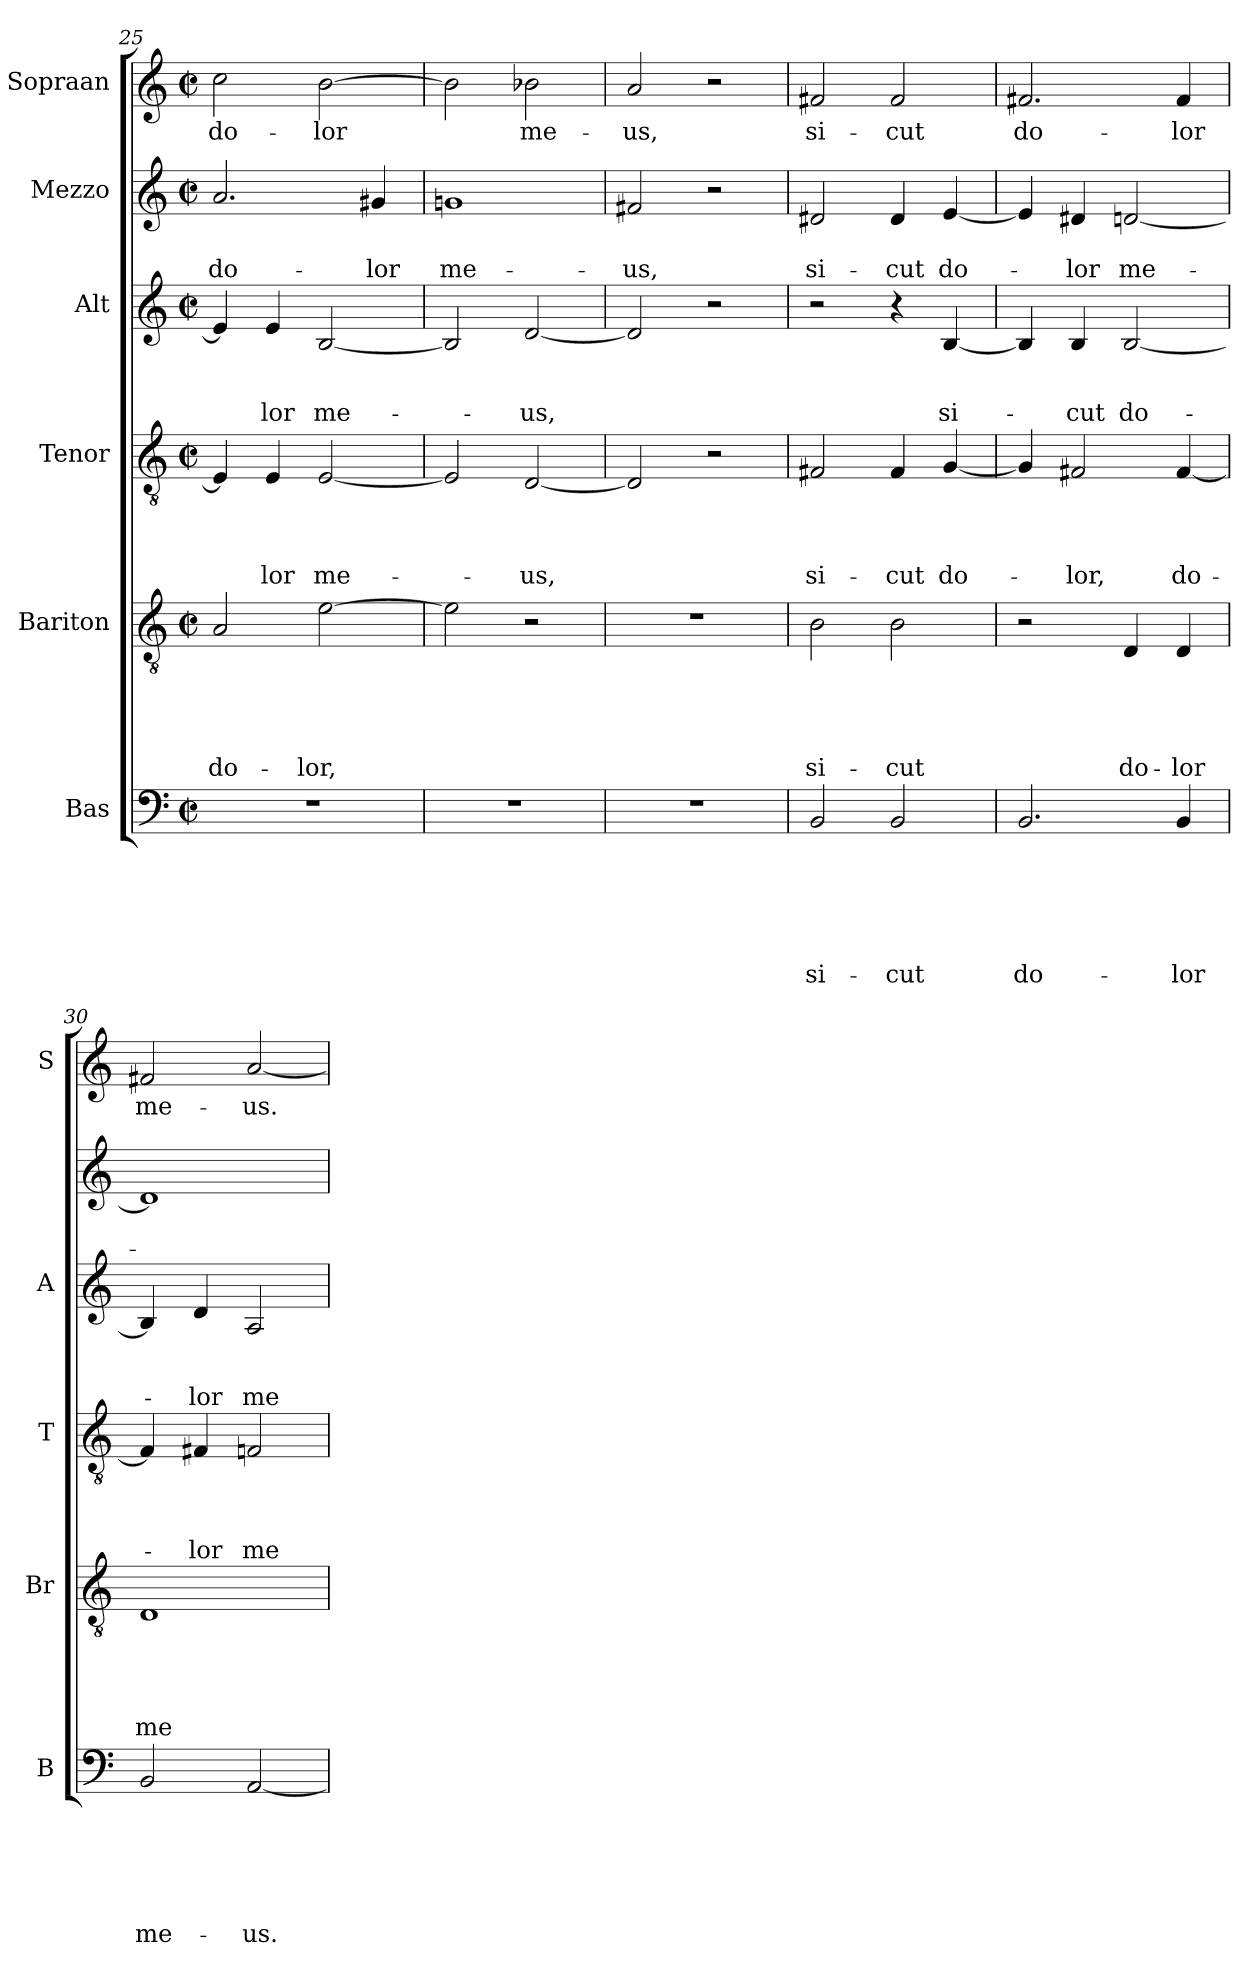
**kern	**text	**text	**text	**text	**text	**text	**kern	**text	**text	**text	**text	**text	**kern	**text	**text	**text	**text	**kern	**text	**text	**text	**kern	**text	**text	**kern	**text
*part6	*part6	*part6	*part6	*part6	*part6	*part6	*part5	*part5	*part5	*part5	*part5	*part5	*part4	*part4	*part4	*part4	*part4	*part3	*part3	*part3	*part3	*part2	*part2	*part2	*part1	*part1
*staff6	*staff6	*staff6	*staff6	*staff6	*staff6	*staff6	*staff5	*staff5	*staff5	*staff5	*staff5	*staff5	*staff4	*staff4	*staff4	*staff4	*staff4	*staff3	*staff3	*staff3	*staff3	*staff2	*staff2	*staff2	*staff1	*staff1
*I"Bas	*	*	*	*	*	*	*I"Bariton	*	*	*	*	*	*I"Tenor	*	*	*	*	*I"Alt	*	*	*	*I"Mezzo	*	*	*I"Sopraan	*
*I'B	*	*	*	*	*	*	*I'Br	*	*	*	*	*	*I'T	*	*	*	*	*I'A	*	*	*	*	*	*	*I'S	*
*clefF4	*	*	*	*	*	*	*clefGv2	*	*	*	*	*	*clefGv2	*	*	*	*	*clefG2	*	*	*	*clefG2	*	*	*clefG2	*
*k[]	*	*	*	*	*	*	*k[]	*	*	*	*	*	*k[]	*	*	*	*	*k[]	*	*	*	*k[]	*	*	*k[]	*
*C:	*	*	*	*	*	*	*C:	*	*	*	*	*	*C:	*	*	*	*	*C:	*	*	*	*C:	*	*	*C:	*
*M2/2	*	*	*	*	*	*	*M2/2	*	*	*	*	*	*M2/2	*	*	*	*	*M2/2	*	*	*	*M2/2	*	*	*M2/2	*
*met(c|)	*	*	*	*	*	*	*met(c|)	*	*	*	*	*	*met(c|)	*	*	*	*	*met(c|)	*	*	*	*met(c|)	*	*	*met(c|)	*
=25	=25	=25	=25	=25	=25	=25	=25	=25	=25	=25	=25	=25	=25	=25	=25	=25	=25	=25	=25	=25	=25	=25	=25	=25	=25	=25
!	!	!	!	!	!	!	!	!	!	!	!	!LO:LY:b	!	!	!	!	!	!	!	!	!	!	!	!LO:LY:b	!	!LO:LY:b
1r	.	.	.	.	.	.	2A/	.	.	.	.	do-	4E/]	.	.	.	.	4e/]	.	.	.	2.a/	.	do-	2cc\	do-
!	!	!	!	!	!	!	!	!	!	!	!	!	!	!	!	!	!LO:LY:b	!	!	!	!LO:LY:b	!	!	!	!	!
.	.	.	.	.	.	.	.	.	.	.	.	.	4E/	.	.	.	-lor	4e/	.	.	-lor	.	.	.	.	.
!	!	!	!	!	!	!	!	!	!	!	!	!LO:LY:b	!	!	!	!	!LO:LY:b	!	!	!	!LO:LY:b	!	!	!	!	!LO:LY:b
.	.	.	.	.	.	.	[2e\	.	.	.	.	-lor,	[2E/	.	.	.	me-	[2B/	.	.	me-	.	.	.	[2b\	-lor
!	!	!	!	!	!	!	!	!	!	!	!	!	!	!	!	!	!	!	!	!	!	!	!	!LO:LY:b	!	!
.	.	.	.	.	.	.	.	.	.	.	.	.	.	.	.	.	.	.	.	.	.	4g#X/	.	-lor	.	.
=26	=26	=26	=26	=26	=26	=26	=26	=26	=26	=26	=26	=26	=26	=26	=26	=26	=26	=26	=26	=26	=26	=26	=26	=26	=26	=26
!	!	!	!	!	!	!	!	!	!	!	!	!	!	!	!	!	!	!	!	!	!	!	!	!LO:LY:b	!	!
1r	.	.	.	.	.	.	2e\]	.	.	.	.	.	2E/]	.	.	.	.	2B/]	.	.	.	1gn	.	me-	2b\]	.
!	!	!	!	!	!	!	!	!	!	!	!	!	!	!	!	!	!LO:LY:b	!	!	!	!LO:LY:b	!	!	!	!	!LO:LY:b
.	.	.	.	.	.	.	2r	.	.	.	.	.	[2D/	.	.	.	-us,	[2d/	.	.	-us,	.	.	.	2b-X\	me-
=27	=27	=27	=27	=27	=27	=27	=27	=27	=27	=27	=27	=27	=27	=27	=27	=27	=27	=27	=27	=27	=27	=27	=27	=27	=27	=27
!	!	!	!	!	!	!	!	!	!	!	!	!	!	!	!	!	!	!	!	!	!	!	!	!LO:LY:b	!	!LO:LY:b
1r	.	.	.	.	.	.	1r	.	.	.	.	.	2D/]	.	.	.	.	2d/]	.	.	.	2f#X/	.	-us,	2a/	-us,
.	.	.	.	.	.	.	.	.	.	.	.	.	2r	.	.	.	.	2r	.	.	.	2r	.	.	2r	.
!!LO:PB:g=z
=28	=28	=28	=28	=28	=28	=28	=28	=28	=28	=28	=28	=28	=28	=28	=28	=28	=28	=28	=28	=28	=28	=28	=28	=28	=28	=28
!	!	!	!	!	!	!LO:LY:b	!	!	!	!	!	!LO:LY:b	!	!	!	!	!LO:LY:b	!	!	!	!	!	!	!LO:LY:b	!	!LO:LY:b
2BB/	.	.	.	.	.	si-	2B\	.	.	.	.	si-	2F#X/	.	.	.	si-	2r	.	.	.	2d#X/	.	si-	2f#X/	si-
!	!	!	!	!	!	!LO:LY:b	!	!	!	!	!	!LO:LY:b	!	!	!	!	!LO:LY:b	!	!	!	!	!	!	!LO:LY:b	!	!LO:LY:b
2BB/	.	.	.	.	.	-cut	2B\	.	.	.	.	-cut	4F#/	.	.	.	-cut	4r	.	.	.	4d#/	.	-cut	2f#/	-cut
!	!	!	!	!	!	!	!	!	!	!	!	!	!	!	!	!	!LO:LY:b	!	!	!	!LO:LY:b	!	!	!LO:LY:b	!	!
.	.	.	.	.	.	.	.	.	.	.	.	.	[4G/	.	.	.	do-	[4B/	.	.	si-	[4e/	.	do-	.	.
=29	=29	=29	=29	=29	=29	=29	=29	=29	=29	=29	=29	=29	=29	=29	=29	=29	=29	=29	=29	=29	=29	=29	=29	=29	=29	=29
!	!	!	!	!	!	!LO:LY:b	!	!	!	!	!	!	!	!	!	!	!	!	!	!	!	!	!	!	!	!LO:LY:b
2.BB/	.	.	.	.	.	do-	2r	.	.	.	.	.	4G/]	.	.	.	.	4B/]	.	.	.	4e/]	.	.	2.f#X/	do-
!	!	!	!	!	!	!	!	!	!	!	!	!	!	!	!	!	!LO:LY:b	!	!	!	!LO:LY:b	!	!	!LO:LY:b	!	!
.	.	.	.	.	.	.	.	.	.	.	.	.	2F#X/	.	.	.	-lor,	4B/	.	.	-cut	4d#X/	.	-lor	.	.
!	!	!	!	!	!	!	!	!	!	!	!	!LO:LY:b	!	!	!	!	!	!	!	!	!LO:LY:b	!	!	!LO:LY:b	!	!
.	.	.	.	.	.	.	4D/	.	.	.	.	do-	.	.	.	.	.	[2B/	.	.	do-	[2dn/	.	me-	.	.
!	!	!	!	!	!	!LO:LY:b	!	!	!	!	!	!LO:LY:b	!	!	!	!	!LO:LY:b	!	!	!	!	!	!	!	!	!LO:LY:b
4BB/	.	.	.	.	.	-lor	4D/	.	.	.	.	-lor	[4F#/	.	.	.	do-	.	.	.	.	.	.	.	4f#/	-lor
=30	=30	=30	=30	=30	=30	=30	=30	=30	=30	=30	=30	=30	=30	=30	=30	=30	=30	=30	=30	=30	=30	=30	=30	=30	=30	=30
!	!	!	!	!	!	!LO:LY:b	!	!	!	!	!	!LO:LY:b	!	!	!	!	!	!	!	!	!	!	!	!	!	!LO:LY:b
2BB/	.	.	.	.	.	me-	1D	.	.	.	.	me-	4F#/]	.	.	.	.	4B/]	.	.	.	1d]	.	.	2f#X/	me-
!	!	!	!	!	!	!	!	!	!	!	!	!	!	!	!	!	!LO:LY:b	!	!	!	!LO:LY:b	!	!	!	!	!
.	.	.	.	.	.	.	.	.	.	.	.	.	4F#X/	.	.	.	-lor	4d/	.	.	-lor	.	.	.	.	.
!	!	!	!	!	!	!LO:LY:b	!	!	!	!	!	!	!	!	!	!	!LO:LY:b	!	!	!	!LO:LY:b	!	!	!	!	!LO:LY:b
[2AA/	.	.	.	.	.	-us.	.	.	.	.	.	.	2Fn/	.	.	.	me-	2A/	.	.	me-	.	.	.	[2a/	-us.
=	=	=	=	=	=	=	=	=	=	=	=	=	=	=	=	=	=	=	=	=	=	=	=	=	=	=
*-	*-	*-	*-	*-	*-	*-	*-	*-	*-	*-	*-	*-	*-	*-	*-	*-	*-	*-	*-	*-	*-	*-	*-	*-	*-	*-
